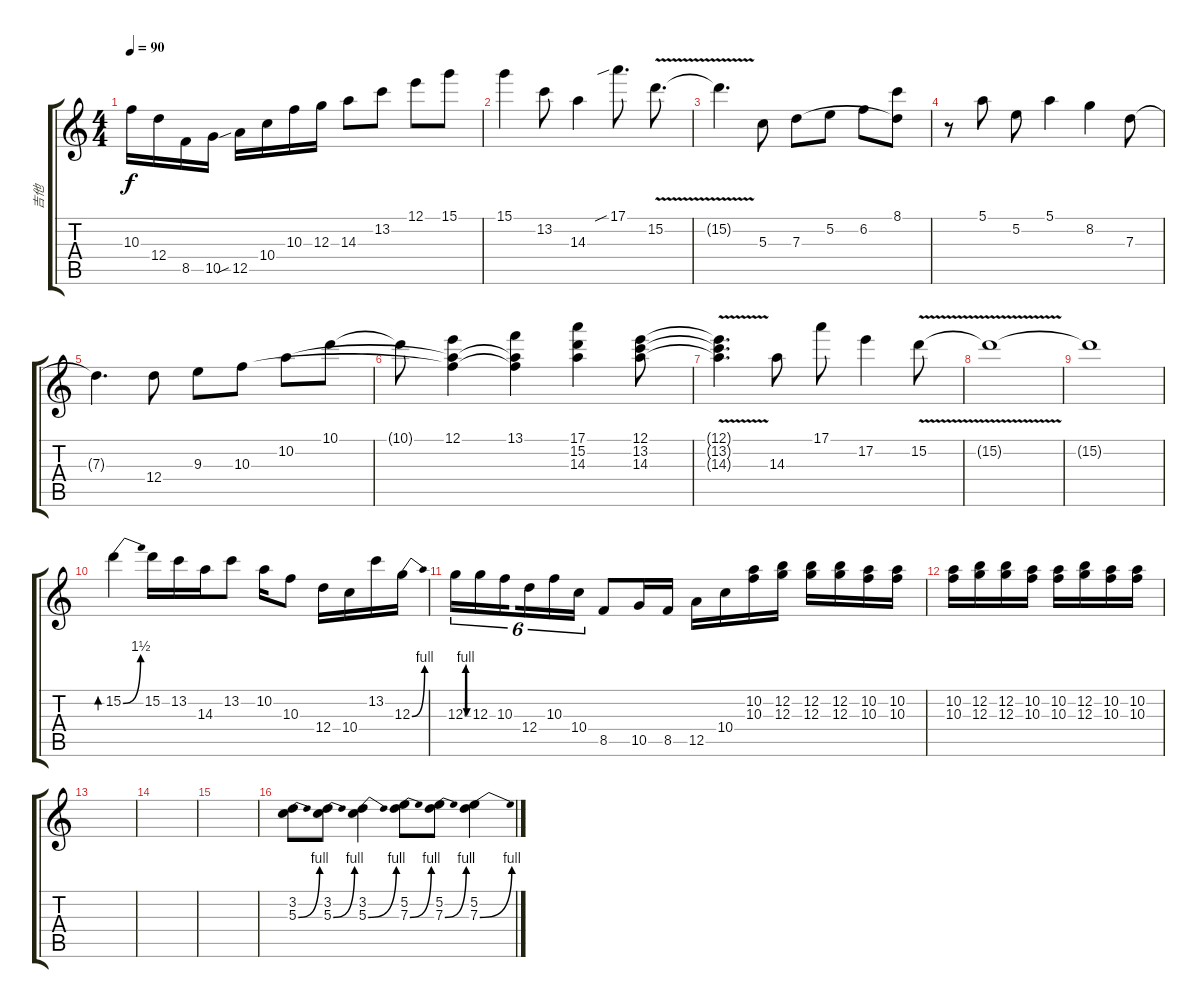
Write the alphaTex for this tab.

\track ("吉他" "吉他") {instrument distortionguitar}
\staff {score tabs}
\tuning (E4 B3 G3 D3 A2 E2) {hide}
\ts (4 4)
\tempo 90
\clef g2
\ks c
10.3.16{dy f} 12.4.16 8.5.16 10.5.16 12.5{sib}.16 10.4.16 10.3.16 12.3.16 14.3.8 13.2.8 12.1.8 15.1.8 |
15.1.4 13.2.8 14.3.4 17.1{sib}.8{d} 15.2{v}.8{d} |
15.2{t}.4{d} 5.3.8 7.3.8 5.2.8 6.2.8 (8.1 7.3{t}).8 |
r.8 5.1.8 5.2.8 5.1.4 8.2.4 7.3.8 |
7.3{t}.4{d} 12.4.8 9.3.8 10.3.8 10.2.8 10.1.8 |
10.1{t}.8 (12.1 10.2{t} 10.3{t}).4 (13.1 10.2{t} 10.3{t}).4 (17.1 15.2 14.3).4 (12.1 13.2 14.3).8 |
(12.1{v t} 13.2{t} 14.3{t}).4{d} 14.3.8 17.1.8 17.2.4 15.2{v}.8 |
15.2{t}.1 |
15.2{t}.1 |
15.2{be (bend 0 0 60 6)}.4{bd 60} 15.2.16 13.2.16 14.3.16 13.2.8 10.2.16 10.3.8 12.4.16 10.4.16 13.2.16 12.3{be (bend 0 0 60 4)}.16 |
12.3{be (custom 0 0 10 4 20 4 30 0 60 0)}.16{tu (6 4)} 12.3.16{tu (6 4)} 10.3.16{tu (6 4) beam splitsecondary} 12.4.16{tu (6 4)} 10.3.16{tu (6 4)} 10.4.16{tu (6 4)} 8.5.8 10.5.16 8.5.16 12.5.16 10.4.16 (10.2 10.3).16 (12.2 12.3).16 (12.2 12.3).16 (12.2 12.3).16 (10.2 10.3).16 (10.2 10.3).16 |
(10.2 10.3).16 (12.2 12.3).16 (12.2 12.3).16 (10.2 10.3).16 (10.2 10.3).16 (12.2 12.3).16 (10.2 10.3).16 (10.2 10.3).16 |
|
|
|
(3.2 5.3{be (bend 0 0 60 4)}).8 (3.2 5.3{be (bend 0 0 60 4)}).8 (3.2 5.3{be (bend 0 0 60 4)}).4 (5.2 7.3{be (bend 0 0 60 4)}).8 (5.2 7.3{be (bend 0 0 60 4)}).8 (5.2 7.3{be (bend 0 0 60 4)}).4
